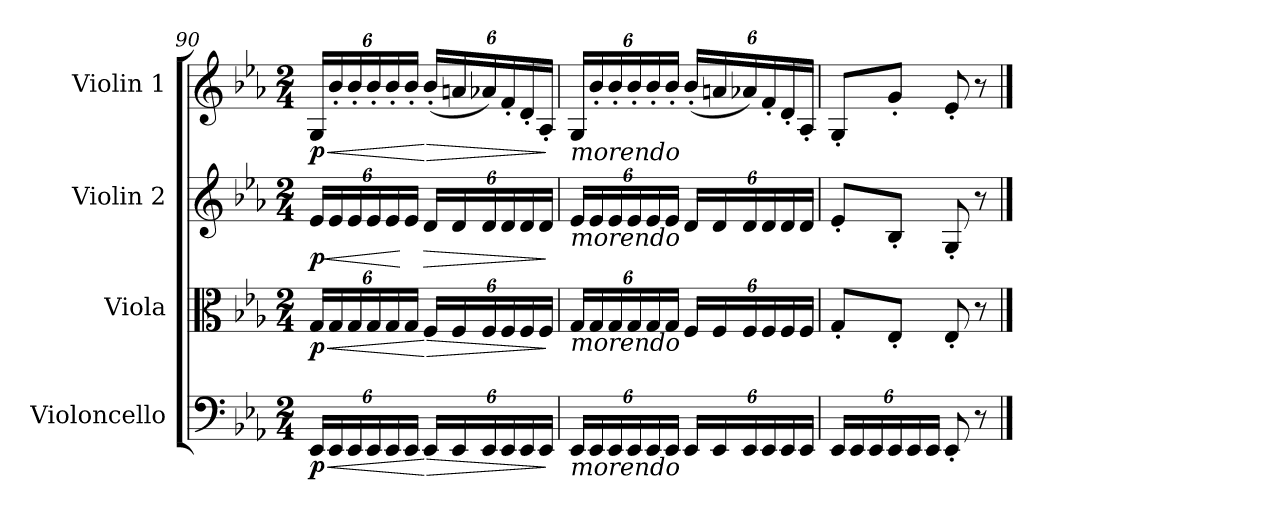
**kern	**dynam	**kern	**dynam	**kern	**dynam	**kern	**dynam
*part4	*part4	*part3	*part3	*part2	*part2	*part1	*part1
*staff4	*staff4	*staff3	*staff3	*staff2	*staff2	*staff1	*staff1
*I"Violoncello	*	*I"Viola	*	*I"Violin 2	*	*I"Violin 1	*
*I'Vc	*	*I'Vla	*	*I'Vln	*	*I'Vln	*
*clefF4	*	*clefC3	*	*clefG2	*	*clefG2	*
*k[b-e-a-]	*	*k[b-e-a-]	*	*k[b-e-a-]	*	*k[b-e-a-]	*
*M2/4	*	*M2/4	*	*M2/4	*	*M2/4	*
*Xbrackettup	*	*	*	*	*	*	*
=90	=90	=90	=90	=90	=90	=90	=90
!	!LO:HP:b	!	!	!	!	!	!
*	*	*Xbrackettup	*	*	*	*	*
!	!	!	!LO:HP:b	!	!	!	!
*	*	*	*	*Xbrackettup	*	*Xbrackettup	*
!	!LO:DY:n=1:b	!	!LO:DY:n=1:b	!	!LO:DY:b	!	!LO:HP:b
!	!	!	!	!	!	!	!LO:DY:n=1:b
24EE-/LL	< p	24G/LL	< p	24e-/LL	p	24G/LL	< p
!	!	!	!	!	!LO:HP:b	!	!
24EE-/	.	24G/	.	24e-/	<	24b-'/	.
24EE-/	.	24G/	.	24e-/	.	24b-'/	.
24EE-/	.	24G/	.	24e-/	.	24b-'/	.
24EE-/	.	24G/	.	24e-/	.	24b-'/	.
24EE-/JJ	.	24G/JJ	.	24e-/JJ	[	24b-'/JJ	.
!	!LO:HP:n=1:b	!	!LO:HP:n=1:b	!	!LO:HP:b	!	!LO:HP:n=1:b
24EE-/LL	[ >	24F/LL	[ >	24d/LL	>	(24b-'/LL	[ >
24EE-/	.	24F/	.	24d/	.	24an/	.
24EE-/	.	24F/	.	24d/	.	24a-X/)	.
24EE-/	.	24F/	.	24d/	.	24f'/	.
24EE-/	.	24F/	.	24d/	.	24d'/	.
24EE-/JJ	.	24F/JJ	.	24d/JJ	.	24A-'/JJ	.
.	]	.	]	.	]	.	]
=91	=91	=91	=91	=91	=91	=91	=91
!	!	!	!	!	!	!LO:TX:b:i:t=morendo	!
!	!	!	!	!LO:TX:b:i:t=morendo	!	!	!
!	!	!LO:TX:b:i:t=morendo	!	!	!	!	!
!LO:TX:b:i:t=morendo	!	!	!	!	!	!	!
24EE-/LL	.	24G/LL	.	24e-/LL	.	24G/LL	.
24EE-/	.	24G/	.	24e-/	.	24b-'/	.
24EE-/	.	24G/	.	24e-/	.	24b-'/	.
24EE-/	.	24G/	.	24e-/	.	24b-'/	.
24EE-/	.	24G/	.	24e-/	.	24b-'/	.
24EE-/JJ	.	24G/JJ	.	24e-/JJ	.	24b-'/JJ	.
24EE-/LL	.	24F/LL	.	24d/LL	.	(24b-'/LL	.
24EE-/	.	24F/	.	24d/	.	24an/	.
24EE-/	.	24F/	.	24d/	.	24a-X/)	.
24EE-/	.	24F/	.	24d/	.	24f'/	.
24EE-/	.	24F/	.	24d/	.	24d'/	.
24EE-/JJ	.	24F/JJ	.	24d/JJ	.	24A-'/JJ	.
!!LO:LB:g=z
=92	=92	=92	=92	=92	=92	=92	=92
24EE-/LL	.	8G'/L	.	8e-'/L	.	8G'/L	.
24EE-/	.	.	.	.	.	.	.
24EE-/	.	.	.	.	.	.	.
24EE-/	.	8E-'/J	.	8B-'/J	.	8g'/J	.
24EE-/	.	.	.	.	.	.	.
24EE-/JJ	.	.	.	.	.	.	.
8EE-'/	.	8E-'/	.	8G'/	.	8e-'/	.
8r	.	8r	.	8r	.	8r	.
==	==	==	==	==	==	==	==
*-	*-	*-	*-	*-	*-	*-	*-
